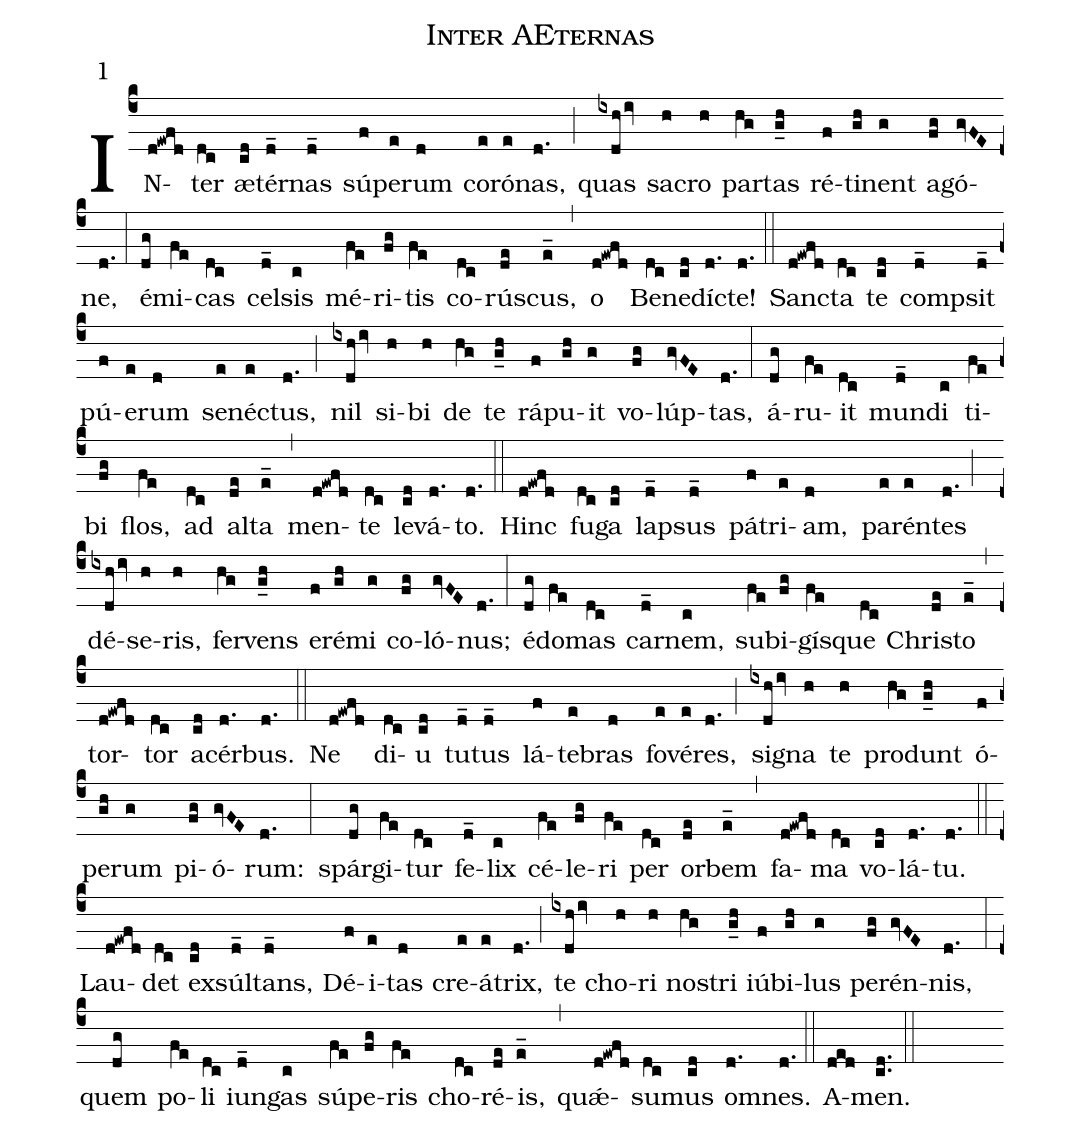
name: Inter AEternas;
mode: 1;
%%
(c4)
IN(d!ewfd)ter(dc) æ(cd)tér(d_)nas(d_) sú(f)pe(e)rum(d) co(e)ró(e)nas,(d.) (;)
quas(ixdh/iv) sa(h)cro(h) par(hg)tas(g_h) ré(f)ti(gh)nent(g) a(fg)gó(gvFE)ne,(d.) (:)
é(dg)mi(fe)cas(dc) cel(d_)sis(c) mé(fe)ri(fg)tis(fe) co(dc)rú(de)scus,(e_) (,)
o(d!ewfd) Be(dc)ne(cd)dí(d.)cte!(d.) (::)

San(d!ewfd)cta(dc) te(cd) com(d_)psit(d_) pú(f)e(e)rum(d) se(e)né(e)ctus,(d.) (;)
nil(ixdh/iv) si(h)bi(h) de(hg) te(g_h) rá(f)pu(gh)it(g) vo(fg)lúp(gvFE)tas,(d.) (:)
á(dg)ru(fe)it(dc) mun(d_)di(c) ti(fe)bi(fg) flos,(fe) ad(dc) al(de)ta(e_) (,)
men(d!ewfd)te(dc) le(cd)vá(d.)to.(d.) (::)

Hinc(d!ewfd) fu(dc)ga(cd) la(d_)psus(d_) pá(f)tri(e)am,(d) pa(e)rén(e)tes(d.) (;)
dé(ixdh/iv)se(h)ris,(h) fer(hg)vens(g_h) e(f)ré(gh)mi(g) co(fg)ló(gvFE)nus;(d.) (:)
é(dg)do(fe)mas(dc) car(d_)nem,(c) su(fe)bi(fg)gís(fe)que(dc) Chri(de)sto(e_) (,)
tor(d!ewfd)tor(dc) a(cd)cér(d.)bus.(d.) (::)

Ne(d!ewfd) di(dc)u(cd) tu(d_)tus(d_) lá(f)te(e)bras(d) fo(e)vé(e)res,(d.) (;)
si(ixdh/iv)gna(h) te(h) pro(hg)dunt(g_h) ó(f)pe(gh)rum(g) pi(fg)ó(gvFE)rum:(d.) (:)
spár(dg)gi(fe)tur(dc) fe(d_)lix(c) cé(fe)le(fg)ri(fe) per(dc) or(de)bem(e_) (,)
fa(d!ewfd)ma(dc) vo(cd)lá(d.)tu.(d.) (::)

Lau(d!ewfd)det(dc) ex(cd)súl(d_)tans,(d_) Dé(f)i(e)tas(d) cre(e)á(e)trix,(d.) (;)
te(ixdh/iv) cho(h)ri(h) no(hg)stri(g_h) iú(f)bi(gh)lus(g) pe(fg)rén(gvFE)nis,(d.) (:)
quem(dg) po(fe)li(dc) iun(d_)gas(c) sú(fe)pe(fg)ris(fe) cho(dc)ré(de)is,(e_) (,)
quǽ(d!ewfd)su(dc)mus(cd) om(d.)nes.(d.) (::)

A(ded)men.(cd..) (::)
